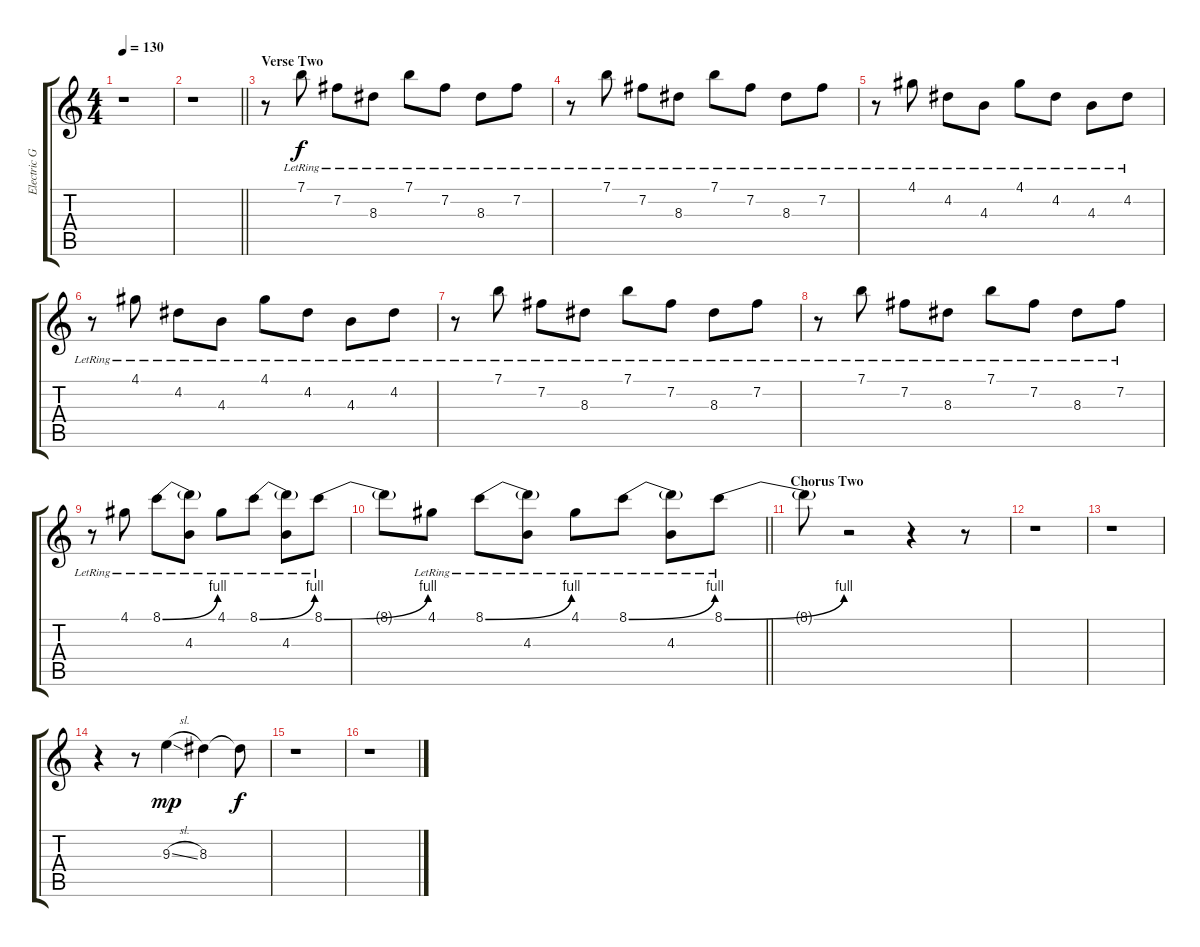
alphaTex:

\track ("Electric Guitar" "Electric G") {instrument electricguitarclean}
\staff {score tabs}
\tuning (E4 B3 G3 D3 A2 E2) {hide}
\ts (4 4)
\tempo 130
\clef g2
\ks c
r.1{dy f} |
\barLineRight lightlight
r.1 |
\section ("" "Verse Two")
r.8 7.1{lr}.8 7.2{lr}.8 8.3{lr}.8 7.1{lr}.8 7.2{lr}.8 8.3{lr}.8 7.2{lr}.8 |
r.8 7.1{lr}.8 7.2{lr}.8 8.3{lr}.8 7.1{lr}.8 7.2{lr}.8 8.3{lr}.8 7.2{lr}.8 |
r.8 4.1{lr}.8 4.2{lr}.8 4.3{lr}.8 4.1{lr}.8 4.2{lr}.8 4.3{lr}.8 4.2{lr}.8 |
r.8 4.1{lr}.8 4.2{lr}.8 4.3{lr}.8 4.1{lr}.8 4.2{lr}.8 4.3{lr}.8 4.2{lr}.8 |
r.8 7.1{lr}.8 7.2{lr}.8 8.3{lr}.8 7.1{lr}.8 7.2{lr}.8 8.3{lr}.8 7.2{lr}.8 |
r.8 7.1{lr}.8 7.2{lr}.8 8.3{lr}.8 7.1{lr}.8 7.2{lr}.8 8.3{lr}.8 7.2{lr}.8 |
r.8 4.1{lr}.8 8.1{be (bend 0 0 60 4) lr}.8 (8.1{t} 4.3{lr}).8 4.1{lr}.8 8.1{be (bend 0 0 60 4) lr}.8 (8.1{t} 4.3{lr}).8 8.1{be (bend 0 0 60 4) lr}.8 |
\barLineRight lightlight
8.1{t}.8 4.1{lr}.8 8.1{be (bend 0 0 60 4) lr}.8 (8.1{t} 4.3{lr}).8 4.1{lr}.8 8.1{be (bend 0 0 60 4) lr}.8 (8.1{t} 4.3{lr}).8 8.1{be (bend 0 0 60 4) lr}.8 |
\section ("" "Chorus Two")
8.1{t}.8 r.2 r.4 r.8 |
r.1 |
r.1 |
r.4 r.8 9.3{sl}.4{dy mp} 8.3.4 8.3{t}.8{dy f} |
r.1 |
r.1
